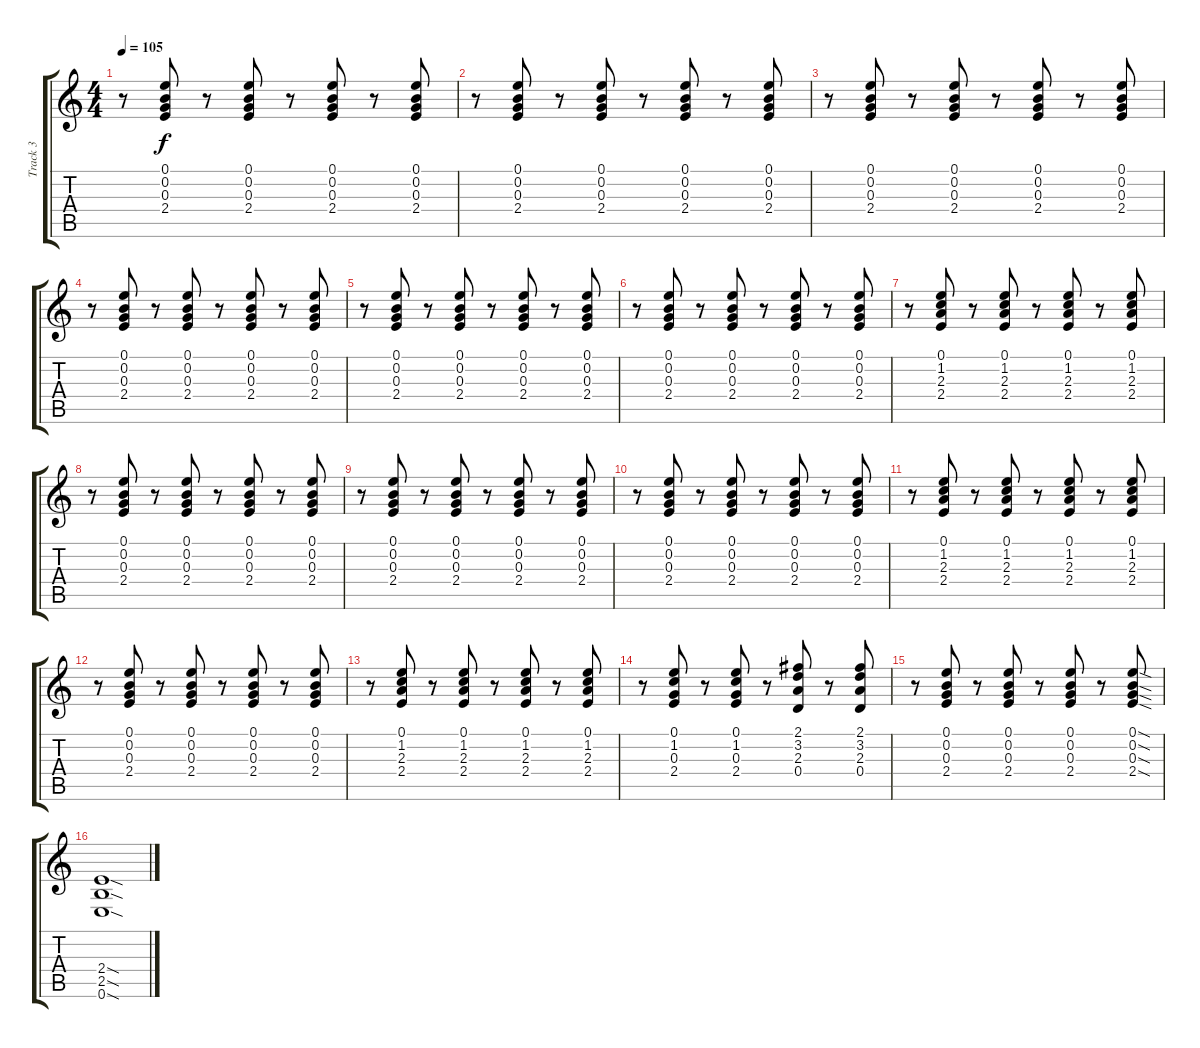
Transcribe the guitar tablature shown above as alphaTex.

\track ("Track 3" "Track 3") {instrument distortionguitar}
\staff {score tabs}
\tuning (E4 B3 G3 D3 A2 E2) {hide}
\ts (4 4)
\tempo 105
\clef g2
\ks c
r.8{dy f instrument distortionguitar} (0.1 0.2 0.3 2.4).8 r.8 (0.1 0.2 0.3 2.4).8 r.8 (0.1 0.2 0.3 2.4).8 r.8 (0.1 0.2 0.3 2.4).8 |
r.8 (0.1 0.2 0.3 2.4).8 r.8 (0.1 0.2 0.3 2.4).8 r.8 (0.1 0.2 0.3 2.4).8 r.8 (0.1 0.2 0.3 2.4).8 |
r.8 (0.1 0.2 0.3 2.4).8 r.8 (0.1 0.2 0.3 2.4).8 r.8 (0.1 0.2 0.3 2.4).8 r.8 (0.1 0.2 0.3 2.4).8 |
r.8 (0.1 0.2 0.3 2.4).8 r.8 (0.1 0.2 0.3 2.4).8 r.8 (0.1 0.2 0.3 2.4).8 r.8 (0.1 0.2 0.3 2.4).8 |
r.8 (0.1 0.2 0.3 2.4).8 r.8 (0.1 0.2 0.3 2.4).8 r.8 (0.1 0.2 0.3 2.4).8 r.8 (0.1 0.2 0.3 2.4).8 |
r.8 (0.1 0.2 0.3 2.4).8 r.8 (0.1 0.2 0.3 2.4).8 r.8 (0.1 0.2 0.3 2.4).8 r.8 (0.1 0.2 0.3 2.4).8 |
r.8 (0.1 1.2 2.3 2.4).8 r.8 (0.1 1.2 2.3 2.4).8 r.8 (0.1 1.2 2.3 2.4).8 r.8 (0.1 1.2 2.3 2.4).8 |
r.8 (0.1 0.2 0.3 2.4).8 r.8 (0.1 0.2 0.3 2.4).8 r.8 (0.1 0.2 0.3 2.4).8 r.8 (0.1 0.2 0.3 2.4).8 |
r.8 (0.1 0.2 0.3 2.4).8 r.8 (0.1 0.2 0.3 2.4).8 r.8 (0.1 0.2 0.3 2.4).8 r.8 (0.1 0.2 0.3 2.4).8 |
r.8 (0.1 0.2 0.3 2.4).8 r.8 (0.1 0.2 0.3 2.4).8 r.8 (0.1 0.2 0.3 2.4).8 r.8 (0.1 0.2 0.3 2.4).8 |
r.8 (0.1 1.2 2.3 2.4).8 r.8 (0.1 1.2 2.3 2.4).8 r.8 (0.1 1.2 2.3 2.4).8 r.8 (0.1 1.2 2.3 2.4).8 |
r.8 (0.1 0.2 0.3 2.4).8 r.8 (0.1 0.2 0.3 2.4).8 r.8 (0.1 0.2 0.3 2.4).8 r.8 (0.1 0.2 0.3 2.4).8 |
r.8 (0.1 1.2 2.3 2.4).8 r.8 (0.1 1.2 2.3 2.4).8 r.8 (0.1 1.2 2.3 2.4).8 r.8 (0.1 1.2 2.3 2.4).8 |
r.8 (0.1 1.2 0.3 2.4).8 r.8 (0.1 1.2 0.3 2.4).8 r.8 (2.1 3.2 2.3 0.4).8 r.8 (2.1 3.2 2.3 0.4).8 |
r.8 (0.1 0.2 0.3 2.4).8 r.8 (0.1 0.2 0.3 2.4).8 r.8 (0.1 0.2 0.3 2.4).8 r.8 (0.1{sod} 0.2{sod} 0.3{sod} 2.4{sod}).8 |
(2.4{sod} 2.5{sod} 0.6{sod}).1
